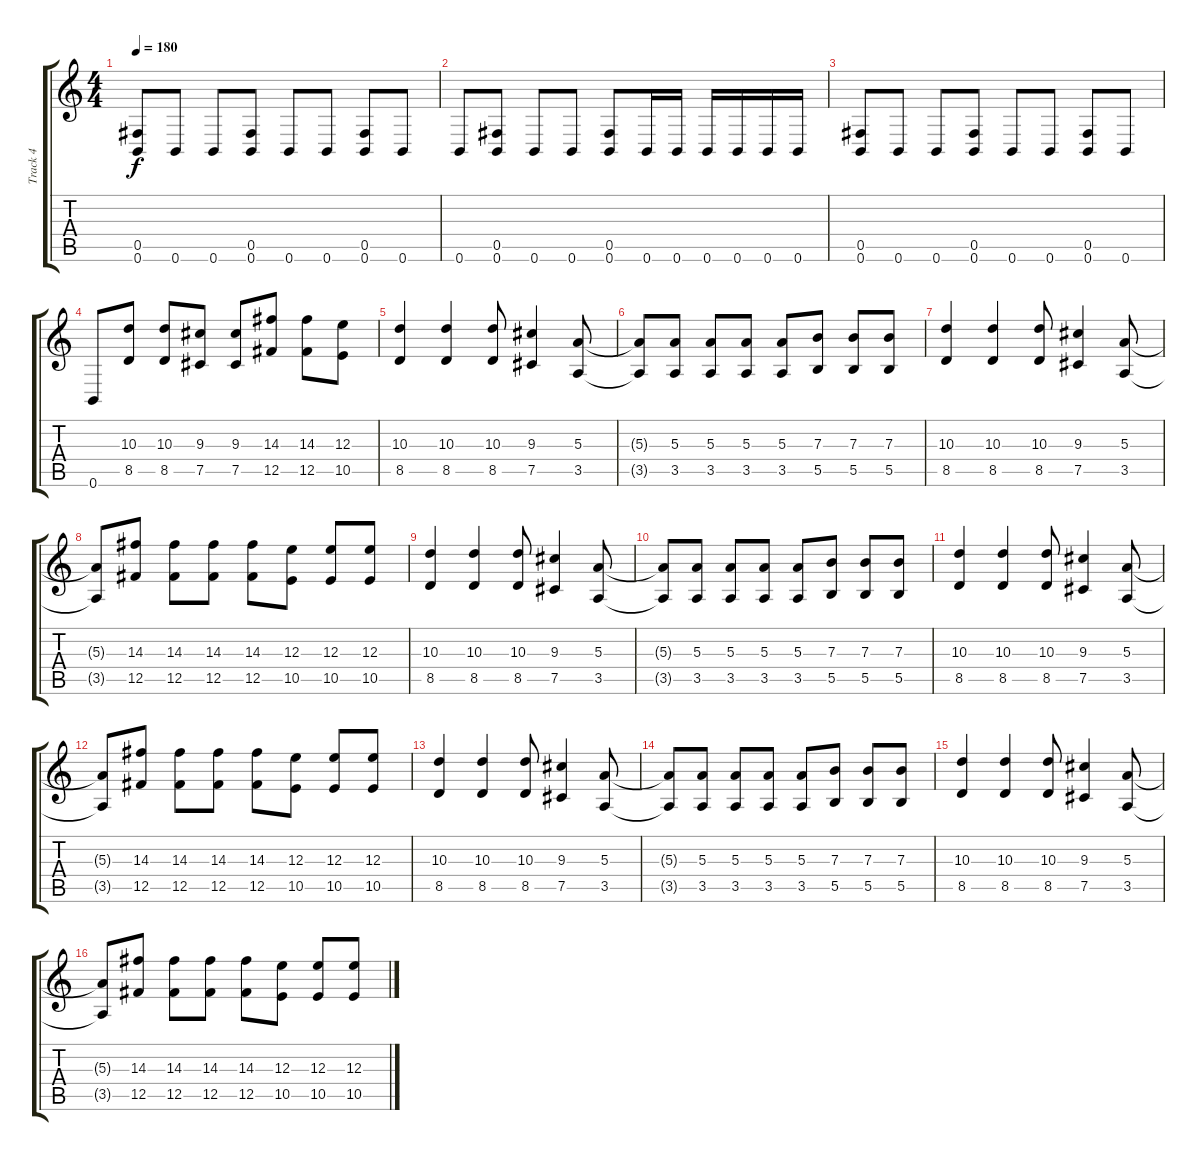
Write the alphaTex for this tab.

\track ("Track 4" "Track 4") {instrument distortionguitar}
\staff {score tabs}
\tuning (Db4 Ab3 E3 B2 Gb2 B1) {hide}
\ts (4 4)
\tempo 180
\clef g2
\ks c
(0.5 0.6).8{dy f} 0.6.8 0.6.8 (0.5 0.6).8 0.6.8 0.6.8 (0.5 0.6).8 0.6.8 |
0.6.8 (0.5 0.6).8 0.6.8 0.6.8 (0.5 0.6).8 0.6.16 0.6.16 0.6.16 0.6.16 0.6.16 0.6.16 |
(0.5 0.6).8 0.6.8 0.6.8 (0.5 0.6).8 0.6.8 0.6.8 (0.5 0.6).8 0.6.8 |
0.6.8 (10.3 8.5).8 (10.3 8.5).8 (9.3 7.5).8 (9.3 7.5).8 (14.3 12.5).8 (14.3 12.5).8 (12.3 10.5).8 |
(10.3 8.5).4 (10.3 8.5).4 (10.3 8.5).8 (9.3 7.5).4 (5.3 3.5).8 |
(5.3{t} 3.5{t}).8 (5.3 3.5).8 (5.3 3.5).8 (5.3 3.5).8 (5.3 3.5).8 (7.3 5.5).8 (7.3 5.5).8 (7.3 5.5).8 |
(10.3 8.5).4 (10.3 8.5).4 (10.3 8.5).8 (9.3 7.5).4 (5.3 3.5).8 |
(5.3{t} 3.5{t}).8 (14.3 12.5).8 (14.3 12.5).8 (14.3 12.5).8 (14.3 12.5).8 (12.3 10.5).8 (12.3 10.5).8 (12.3 10.5).8 |
(10.3 8.5).4 (10.3 8.5).4 (10.3 8.5).8 (9.3 7.5).4 (5.3 3.5).8 |
(5.3{t} 3.5{t}).8 (5.3 3.5).8 (5.3 3.5).8 (5.3 3.5).8 (5.3 3.5).8 (7.3 5.5).8 (7.3 5.5).8 (7.3 5.5).8 |
(10.3 8.5).4 (10.3 8.5).4 (10.3 8.5).8 (9.3 7.5).4 (5.3 3.5).8 |
(5.3{t} 3.5{t}).8 (14.3 12.5).8 (14.3 12.5).8 (14.3 12.5).8 (14.3 12.5).8 (12.3 10.5).8 (12.3 10.5).8 (12.3 10.5).8 |
(10.3 8.5).4 (10.3 8.5).4 (10.3 8.5).8 (9.3 7.5).4 (5.3 3.5).8 |
(5.3{t} 3.5{t}).8 (5.3 3.5).8 (5.3 3.5).8 (5.3 3.5).8 (5.3 3.5).8 (7.3 5.5).8 (7.3 5.5).8 (7.3 5.5).8 |
(10.3 8.5).4 (10.3 8.5).4 (10.3 8.5).8 (9.3 7.5).4 (5.3 3.5).8 |
(5.3{t} 3.5{t}).8 (14.3 12.5).8 (14.3 12.5).8 (14.3 12.5).8 (14.3 12.5).8 (12.3 10.5).8 (12.3 10.5).8 (12.3 10.5).8
